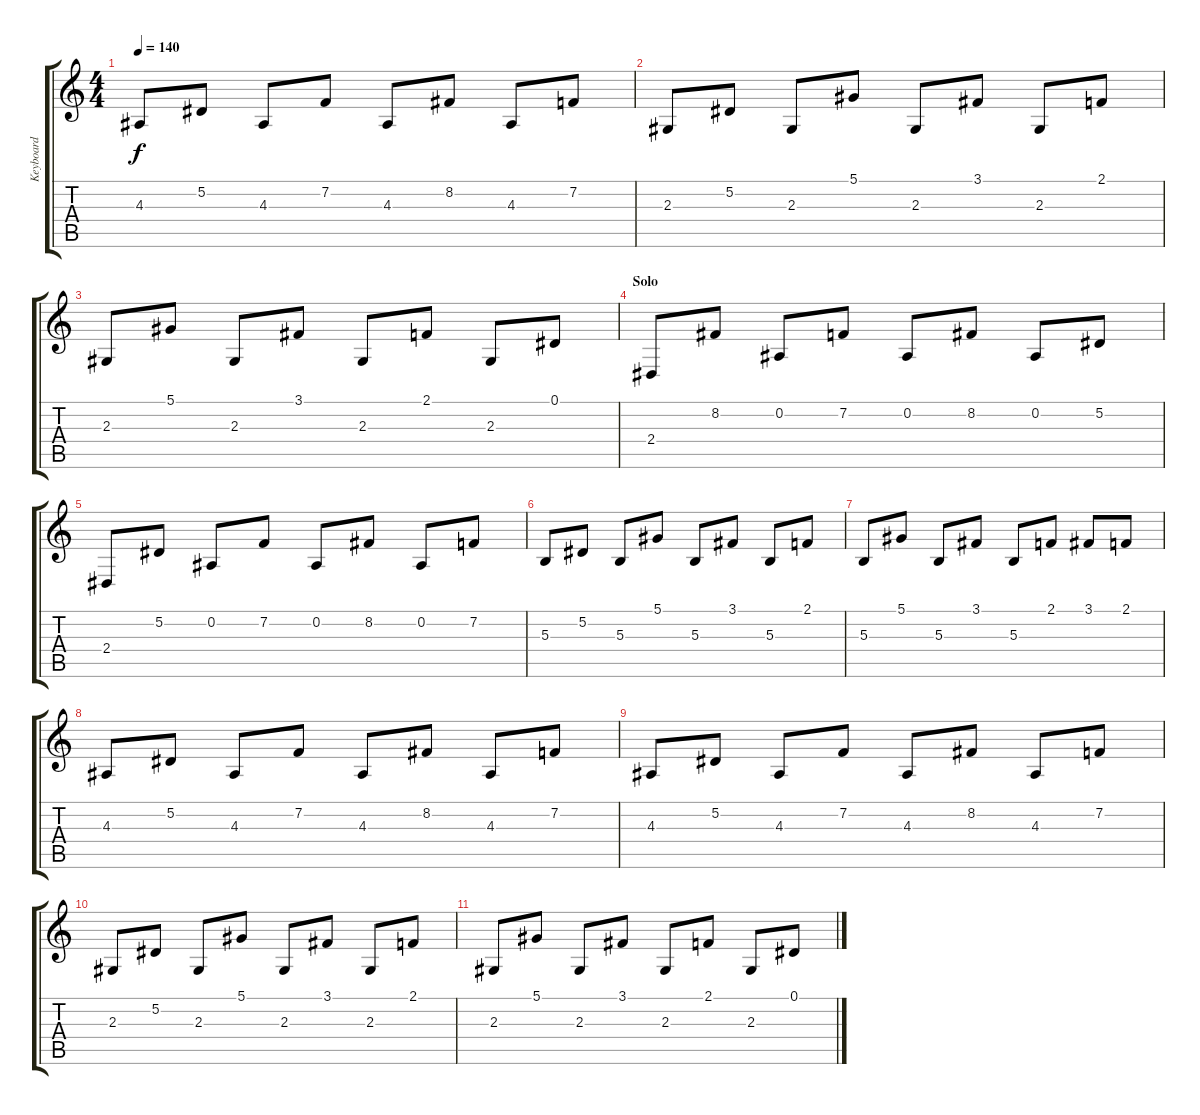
\track ("Keyboard" "Keyboard") {instrument lead8bassandlead}
\staff {score tabs}
\tuning (Eb4 Bb3 Gb3 Db3 Ab2 Eb2) {hide}
\ts (4 4)
\tempo 140
\clef g2
\ks c
4.3.8{dy f} 5.2.8 4.3.8 7.2.8 4.3.8 8.2.8 4.3.8 7.2.8 |
2.3.8 5.2.8 2.3.8 5.1.8 2.3.8 3.1.8 2.3.8 2.1.8 |
2.3.8 5.1.8 2.3.8 3.1.8 2.3.8 2.1.8 2.3.8 0.1.8 |
\section ("" "Solo")
2.4.8 8.2.8 0.2.8 7.2.8 0.2.8 8.2.8 0.2.8 5.2.8 |
2.4.8 5.2.8 0.2.8 7.2.8 0.2.8 8.2.8 0.2.8 7.2.8 |
5.3.8 5.2.8 5.3.8 5.1.8 5.3.8 3.1.8 5.3.8 2.1.8 |
5.3.8 5.1.8 5.3.8 3.1.8 5.3.8 2.1.8 3.1.8 2.1.8 |
4.3.8 5.2.8 4.3.8 7.2.8 4.3.8 8.2.8 4.3.8 7.2.8 |
4.3.8 5.2.8 4.3.8 7.2.8 4.3.8 8.2.8 4.3.8 7.2.8 |
2.3.8 5.2.8 2.3.8 5.1.8 2.3.8 3.1.8 2.3.8 2.1.8 |
2.3.8 5.1.8 2.3.8 3.1.8 2.3.8 2.1.8 2.3.8 0.1.8
